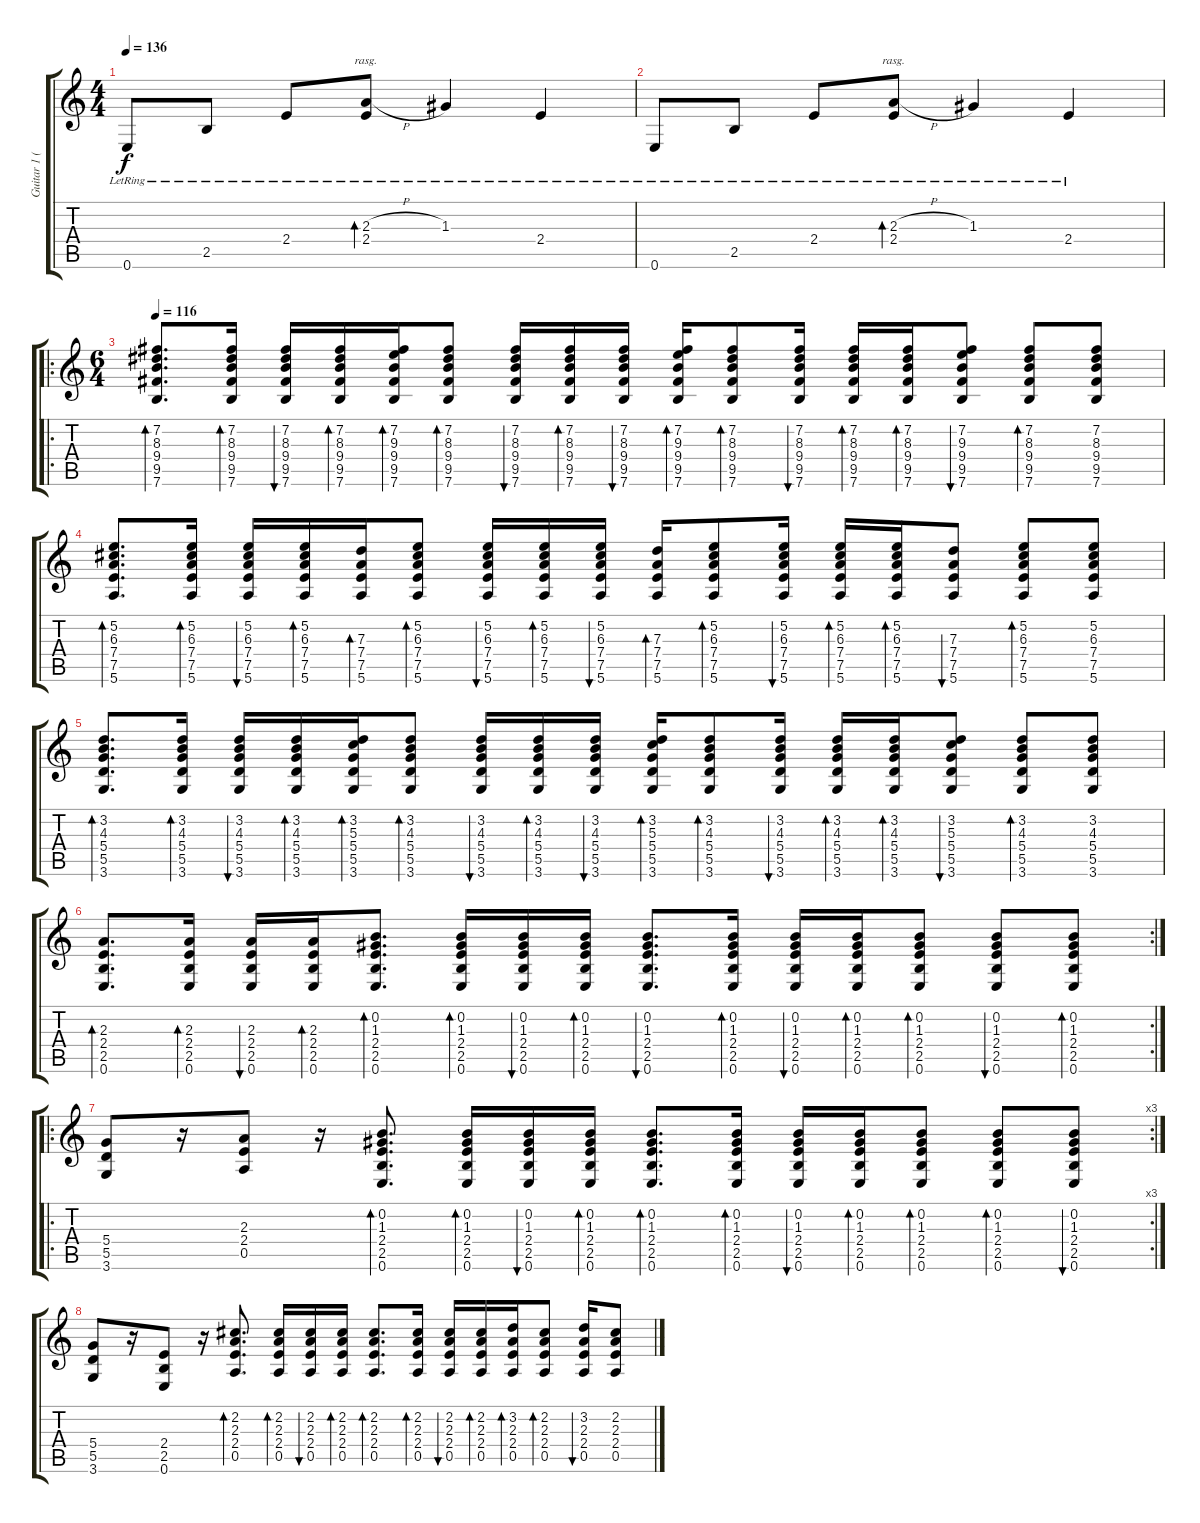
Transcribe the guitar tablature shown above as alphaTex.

\track ("Guitar 1 (clean)" "Guitar 1 (") {instrument acousticguitarsteel}
\staff {score tabs}
\tuning (E4 B3 G3 D3 A2 E2) {hide}
\ts (4 4)
\tempo 136
\clef g2
\ks c
0.6{lr}.8{dy f} 2.5{lr}.8 2.4{lr}.8 (2.3{h lr} 2.4{lr}).8{bd 240 rasg ii} 1.3{lr}.4 2.4{lr}.4 |
0.6{lr}.8 2.5{lr}.8 2.4{lr}.8 (2.3{h lr} 2.4{lr}).8{bd 240 rasg ii} 1.3{lr}.4 2.4{lr}.4 |
\ro
\ts (6 4)
\tempo 116
(7.2 8.3 9.4 9.5 7.6).8{d bd 60} (7.2 8.3 9.4 9.5 7.6).16{bd 60} (7.2 8.3 9.4 9.5 7.6).16{bu 120} (7.2 8.3 9.4 9.5 7.6).16{bd 60} (7.2 9.3 9.4 9.5 7.6).16{bd 60} (7.2 8.3 9.4 9.5 7.6).8{bd 60} (7.2 8.3 9.4 9.5 7.6).16{bu 60} (7.2 8.3 9.4 9.5 7.6).16{bd 60} (7.2 8.3 9.4 9.5 7.6).16{bu 60} (7.2 9.3 9.4 9.5 7.6).16{bd 60} (7.2 8.3 9.4 9.5 7.6).8{bd 60} (7.2 8.3 9.4 9.5 7.6).16{bu 60} (7.2 8.3 9.4 9.5 7.6).16{bd 60} (7.2 8.3 9.4 9.5 7.6).16{bd 60} (7.2 9.3 9.4 9.5 7.6).8{bu 60} (7.2 8.3 9.4 9.5 7.6).8{bd 60} (7.2 8.3 9.4 9.5 7.6).8 |
(5.2 6.3 7.4 7.5 5.6).8{d bd 60} (5.2 6.3 7.4 7.5 5.6).16{bd 60} (5.2 6.3 7.4 7.5 5.6).16{bu 120} (5.2 6.3 7.4 7.5 5.6).16{bd 60} (7.3 7.4 7.5 5.6).16{bd 60} (5.2 6.3 7.4 7.5 5.6).8{bd 60} (5.2 6.3 7.4 7.5 5.6).16{bu 60} (5.2 6.3 7.4 7.5 5.6).16{bd 60} (5.2 6.3 7.4 7.5 5.6).16{bu 60} (7.3 7.4 7.5 5.6).16{bd 60} (5.2 6.3 7.4 7.5 5.6).8{bd 60} (5.2 6.3 7.4 7.5 5.6).16{bu 60} (5.2 6.3 7.4 7.5 5.6).16{bd 60} (5.2 6.3 7.4 7.5 5.6).16{bd 60} (7.3 7.4 7.5 5.6).8{bu 60} (5.2 6.3 7.4 7.5 5.6).8{bd 60} (5.2 6.3 7.4 7.5 5.6).8 |
(3.2 4.3 5.4 5.5 3.6).8{d bd 60} (3.2 4.3 5.4 5.5 3.6).16{bd 60} (3.2 4.3 5.4 5.5 3.6).16{bu 120} (3.2 4.3 5.4 5.5 3.6).16{bd 60} (3.2 5.3 5.4 5.5 3.6).16{bd 60} (3.2 4.3 5.4 5.5 3.6).8{bd 60} (3.2 4.3 5.4 5.5 3.6).16{bu 60} (3.2 4.3 5.4 5.5 3.6).16{bd 60} (3.2 4.3 5.4 5.5 3.6).16{bu 60} (3.2 5.3 5.4 5.5 3.6).16{bd 60} (3.2 4.3 5.4 5.5 3.6).8{bd 60} (3.2 4.3 5.4 5.5 3.6).16{bu 60} (3.2 4.3 5.4 5.5 3.6).16{bd 60} (3.2 4.3 5.4 5.5 3.6).16{bd 60} (3.2 5.3 5.4 5.5 3.6).8{bu 60} (3.2 4.3 5.4 5.5 3.6).8{bd 60} (3.2 4.3 5.4 5.5 3.6).8 |
\rc 2
(2.3 2.4 2.5 0.6).8{d bd 60} (2.3 2.4 2.5 0.6).16{bd 60} (2.3 2.4 2.5 0.6).16{bu 120} (2.3 2.4 2.5 0.6).16{bd 60} (0.2 1.3 2.4 2.5 0.6).8{d bd 60} (0.2 1.3 2.4 2.5 0.6).16{bd 60} (0.2 1.3 2.4 2.5 0.6).16{bu 60} (0.2 1.3 2.4 2.5 0.6).16{bd 60} (0.2 1.3 2.4 2.5 0.6).8{d bu 60} (0.2 1.3 2.4 2.5 0.6).16{bd 60} (0.2 1.3 2.4 2.5 0.6).16{bu 60} (0.2 1.3 2.4 2.5 0.6).16{bd 60} (0.2 1.3 2.4 2.5 0.6).8{bd 60} (0.2 1.3 2.4 2.5 0.6).8{bu 60} (0.2 1.3 2.4 2.5 0.6).8{bd 60} |
\ro
\rc 3
(5.4 5.5 3.6).8 r.16 (2.3 2.4 0.5).8 r.16 (0.2 1.3 2.4 2.5 0.6).8{d bd 60} (0.2 1.3 2.4 2.5 0.6).16{bd 60} (0.2 1.3 2.4 2.5 0.6).16{bu 60} (0.2 1.3 2.4 2.5 0.6).16{bd 60} (0.2 1.3 2.4 2.5 0.6).8{d bd 60} (0.2 1.3 2.4 2.5 0.6).16{bd 60} (0.2 1.3 2.4 2.5 0.6).16{bu 60} (0.2 1.3 2.4 2.5 0.6).16{bd 60} (0.2 1.3 2.4 2.5 0.6).8{bd 60} (0.2 1.3 2.4 2.5 0.6).8{bd 60} (0.2 1.3 2.4 2.5 0.6).8{bu 60} |
(5.4 5.5 3.6).8 r.16 (2.4 2.5 0.6).8 r.16 (2.2 2.3 2.4 0.5).8{d bd 60} (2.2 2.3 2.4 0.5).16{bd 60} (2.2 2.3 2.4 0.5).16{bu 60} (2.2 2.3 2.4 0.5).16{bd 60} (2.2 2.3 2.4 0.5).8{d bd 60} (2.2 2.3 2.4 0.5).16{bd 60} (2.2 2.3 2.4 0.5).16{bu 60} (2.2 2.3 2.4 0.5).16{bd 60} (3.2 2.3 2.4 0.5).16{bd 60} (2.2 2.3 2.4 0.5).8{bd 60} (3.2 2.3 2.4 0.5).16{bu 60} (2.2 2.3 2.4 0.5).8
